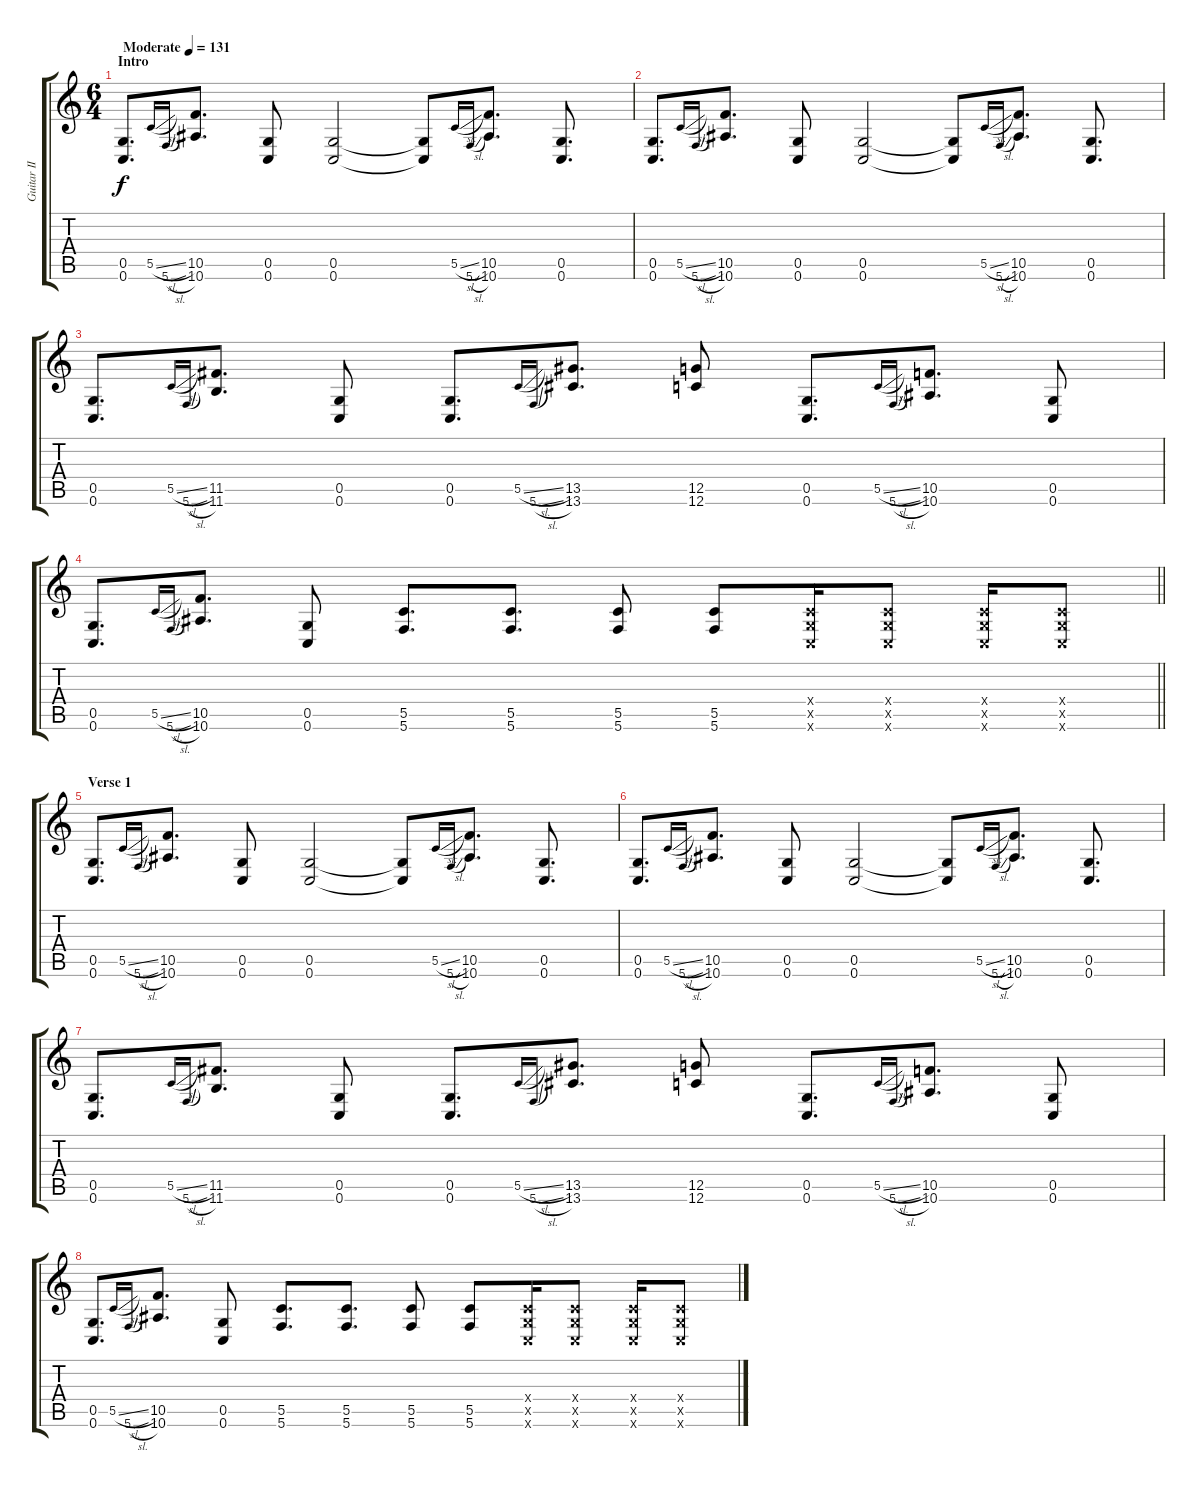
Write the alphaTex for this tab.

\track ("Guitar II" "Guitar II") {instrument distortionguitar}
\staff {score tabs}
\tuning (D4 A3 F3 C3 G2 C2) {hide}
\ts (6 4)
\section ("" "Intro")
\tempo (131 "Moderate")
\clef g2
\ks c
(0.5 0.6).8{d dy f instrument distortionguitar} 5.5{sl}.16{gr onbeat} 5.6{sl}.16{gr onbeat} (10.5 10.6).8{d} (0.5 0.6).8 (0.5 0.6).2 (0.5{t} 0.6{t}).8 5.5{sl}.16{gr onbeat} 5.6{sl}.16{gr onbeat} (10.5 10.6).8{d} (0.5 0.6).8{d} |
(0.5 0.6).8{d} 5.5{sl}.16{gr onbeat} 5.6{sl}.16{gr onbeat} (10.5 10.6).8{d} (0.5 0.6).8 (0.5 0.6).2 (0.5{t} 0.6{t}).8 5.5{sl}.16{gr onbeat} 5.6{sl}.16{gr onbeat} (10.5 10.6).8{d} (0.5 0.6).8{d} |
(0.5 0.6).8{d} 5.5{sl}.16{gr onbeat} 5.6{sl}.16{gr onbeat} (11.5 11.6).8{d} (0.5 0.6).8 (0.5 0.6).8{d} 5.5{sl}.16{gr onbeat} 5.6{sl}.16{gr onbeat} (13.5 13.6).8{d} (12.5 12.6).8 (0.5 0.6).8{d} 5.5{sl}.16{gr onbeat} 5.6{sl}.16{gr onbeat} (10.5 10.6).8{d} (0.5 0.6).8 |
\barLineRight lightlight
(0.5 0.6).8{d} 5.5{sl}.16{gr onbeat} 5.6{sl}.16{gr onbeat} (10.5 10.6).8{d} (0.5 0.6).8 (5.5 5.6).8{d} (5.5 5.6).8{d} (5.5 5.6).8 (5.5 5.6).8 (0.4{x} 0.5{x} 0.6{x}).16 (0.4{x} 0.5{x} 0.6{x}).8 (0.4{x} 0.5{x} 0.6{x}).16 (0.4{x} 0.5{x} 0.6{x}).8 |
\section ("" "Verse 1")
(0.5 0.6).8{d} 5.5{sl}.16{gr onbeat} 5.6{sl}.16{gr onbeat} (10.5 10.6).8{d} (0.5 0.6).8 (0.5 0.6).2 (0.5{t} 0.6{t}).8 5.5{sl}.16{gr onbeat} 5.6{sl}.16{gr onbeat} (10.5 10.6).8{d} (0.5 0.6).8{d} |
(0.5 0.6).8{d} 5.5{sl}.16{gr onbeat} 5.6{sl}.16{gr onbeat} (10.5 10.6).8{d} (0.5 0.6).8 (0.5 0.6).2 (0.5{t} 0.6{t}).8 5.5{sl}.16{gr onbeat} 5.6{sl}.16{gr onbeat} (10.5 10.6).8{d} (0.5 0.6).8{d} |
(0.5 0.6).8{d} 5.5{sl}.16{gr onbeat} 5.6{sl}.16{gr onbeat} (11.5 11.6).8{d} (0.5 0.6).8 (0.5 0.6).8{d} 5.5{sl}.16{gr onbeat} 5.6{sl}.16{gr onbeat} (13.5 13.6).8{d} (12.5 12.6).8 (0.5 0.6).8{d} 5.5{sl}.16{gr onbeat} 5.6{sl}.16{gr onbeat} (10.5 10.6).8{d} (0.5 0.6).8 |
(0.5 0.6).8{d} 5.5{sl}.16{gr onbeat} 5.6{sl}.16{gr onbeat} (10.5 10.6).8{d} (0.5 0.6).8 (5.5 5.6).8{d} (5.5 5.6).8{d} (5.5 5.6).8 (5.5 5.6).8 (0.4{x} 0.5{x} 0.6{x}).16 (0.4{x} 0.5{x} 0.6{x}).8 (0.4{x} 0.5{x} 0.6{x}).16 (0.4{x} 0.5{x} 0.6{x}).8
